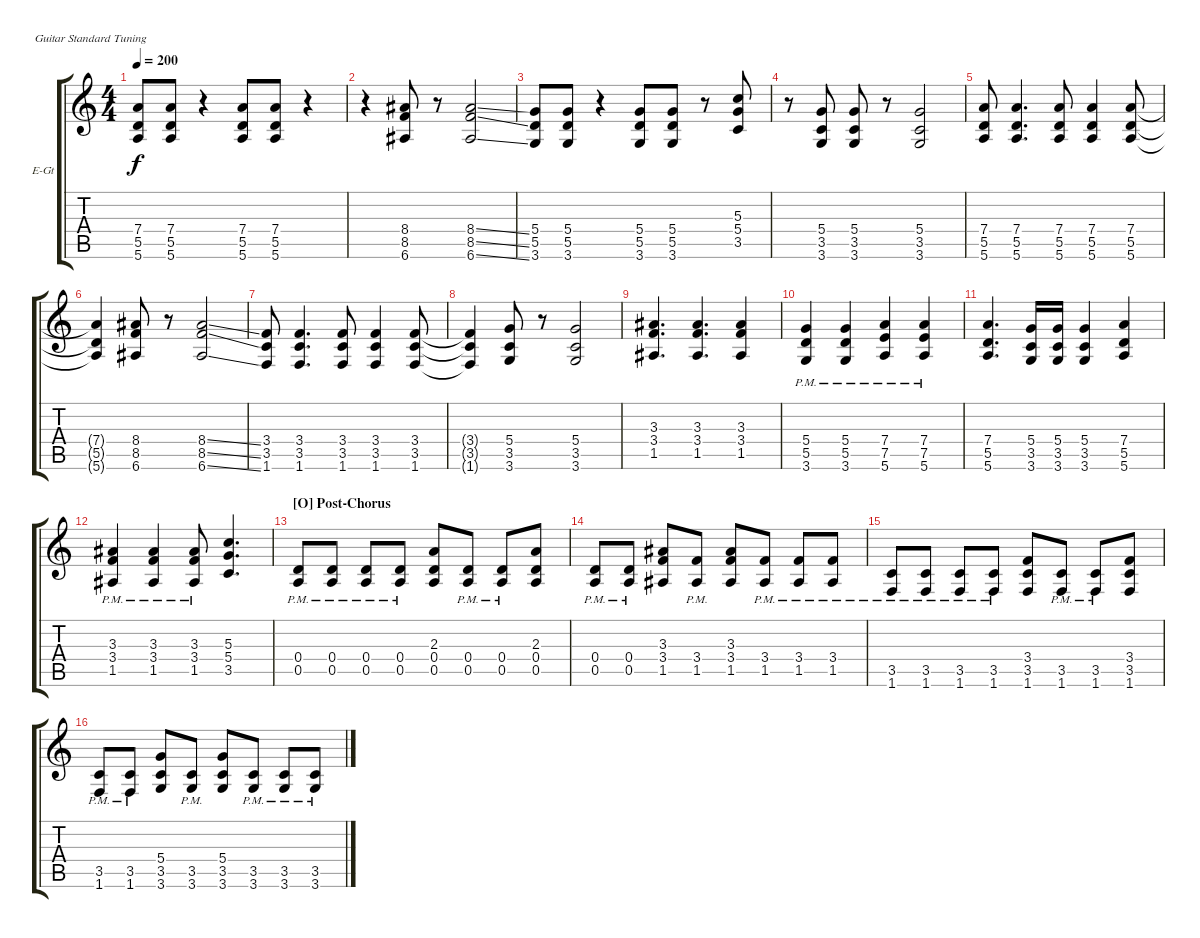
\defaultSystemsLayout 4
\bracketExtendMode groupsimilarinstruments
\firstSystemTrackNameOrientation horizontal
\otherSystemsTrackNameOrientation horizontal
\track ("EADGBE/Standard tuning" "E-Gt") {mute instrument distortionguitar}
\staff {score tabs}
\tuning (E4 B3 G3 D3 A2 E2)
\ts (4 4)
\tempo 200
\clef g2
\scale
0.333333
\ks c
(5.5 7.4 5.6).8{dy f} (5.5 7.4 5.6).8 r.4 (5.5 7.4 5.6).8 (5.5 7.4 5.6).8 r.4 |
\scale
0.333333 r.4 (8.5 8.4 6.6).8 r.8 (8.5{ss} 8.4{ss} 6.6{ss}).2 |
\scale
0.333333 (3.6 5.4 5.5).8 (3.6 5.4 5.5).8 r.4 (3.6 5.4 5.5).8 (3.6 5.4 5.5).8 r.8 (3.5 5.3 5.4).8 |
\scale
0.333333 r.8 (3.6 3.5 5.4).8 (3.6 3.5 5.4).8 r.8 (3.6 3.5 5.4).2 |
\scale
0.333333 (5.5 7.4 5.6).8 (5.5 7.4 5.6).4{d} (5.5 7.4 5.6).8 (5.5 7.4 5.6).4 (5.5 7.4 5.6).8 |
\scale
0.333333 (5.5{t} 7.4{t} 5.6{t}).4 (8.5 8.4 6.6).8 r.8 (8.5{ss} 8.4{ss} 6.6{ss}).2 |
\scale
0.333333 (1.6 3.5 3.4).8 (1.6 3.5 3.4).4{d} (1.6 3.5 3.4).8 (1.6 3.5 3.4).4 (1.6 3.5 3.4).8 |
\scale
0.333333 (1.6{t} 3.5{t} 3.4{t}).4 (3.6 3.5 5.4).8 r.8 (3.6 3.5 5.4).2 |
\scale
0.333333 (1.5 3.4 3.3).4{d} (1.5 3.4 3.3).4{d} (1.5 3.4 3.3).4 |
\scale
0.333333 (3.6{pm} 5.4{pm} 5.5{pm}).4 (3.6{pm} 5.4{pm} 5.5{pm}).4 (7.5{pm} 7.4{pm} 5.6{pm}).4 (7.5{pm} 7.4{pm} 5.6{pm}).4 |
\scale
0.333333 (5.5 7.4 5.6).4{d} (3.6 3.5 5.4).16 (3.6 3.5 5.4).16 (3.6 3.5 5.4).4 (5.5 7.4 5.6).4 |
\scale
0.333333 (1.5{pm} 3.4{pm} 3.3{pm}).4 (1.5{pm} 3.4{pm} 3.3{pm}).4 (1.5{pm} 3.4{pm} 3.3{pm}).8 (3.5 5.3 5.4).4{d} |
\section ("O" "Post-Chorus")
\scale
0.333333 (0.5{pm} 0.4{pm}).8 (0.5{pm} 0.4{pm}).8 (0.5{pm} 0.4{pm}).8 (0.5{pm} 0.4{pm}).8 (0.5 0.4 2.3).8 (0.5{pm} 0.4{pm}).8 (0.5{pm} 0.4{pm}).8 (0.5 0.4 2.3).8 |
\scale
0.333333 (0.5{pm} 0.4{pm}).8 (0.5{pm} 0.4{pm}).8 (1.5 3.4 3.3).8 (1.5{pm} 3.4{pm}).8 (1.5 3.4 3.3).8 (1.5{pm} 3.4{pm}).8 (1.5{pm} 3.4{pm}).8 (1.5{pm} 3.4{pm}).8 |
\scale
0.333333 (1.6{pm} 3.5{pm}).8 (1.6{pm} 3.5{pm}).8 (1.6{pm} 3.5{pm}).8 (1.6{pm} 3.5{pm}).8 (1.6 3.5 3.4).8 (1.6{pm} 3.5{pm}).8 (1.6{pm} 3.5{pm}).8 (1.6 3.5 3.4).8 |
\scale
0.333333 (1.6{pm} 3.5{pm}).8 (1.6{pm} 3.5{pm}).8 (3.5 3.6 5.4).8 (3.6{pm} 3.5{pm}).8 (3.5 3.6 5.4).8 (3.6{pm} 3.5{pm}).8 (3.6{pm} 3.5{pm}).8 (3.6{pm} 3.5{pm}).8
